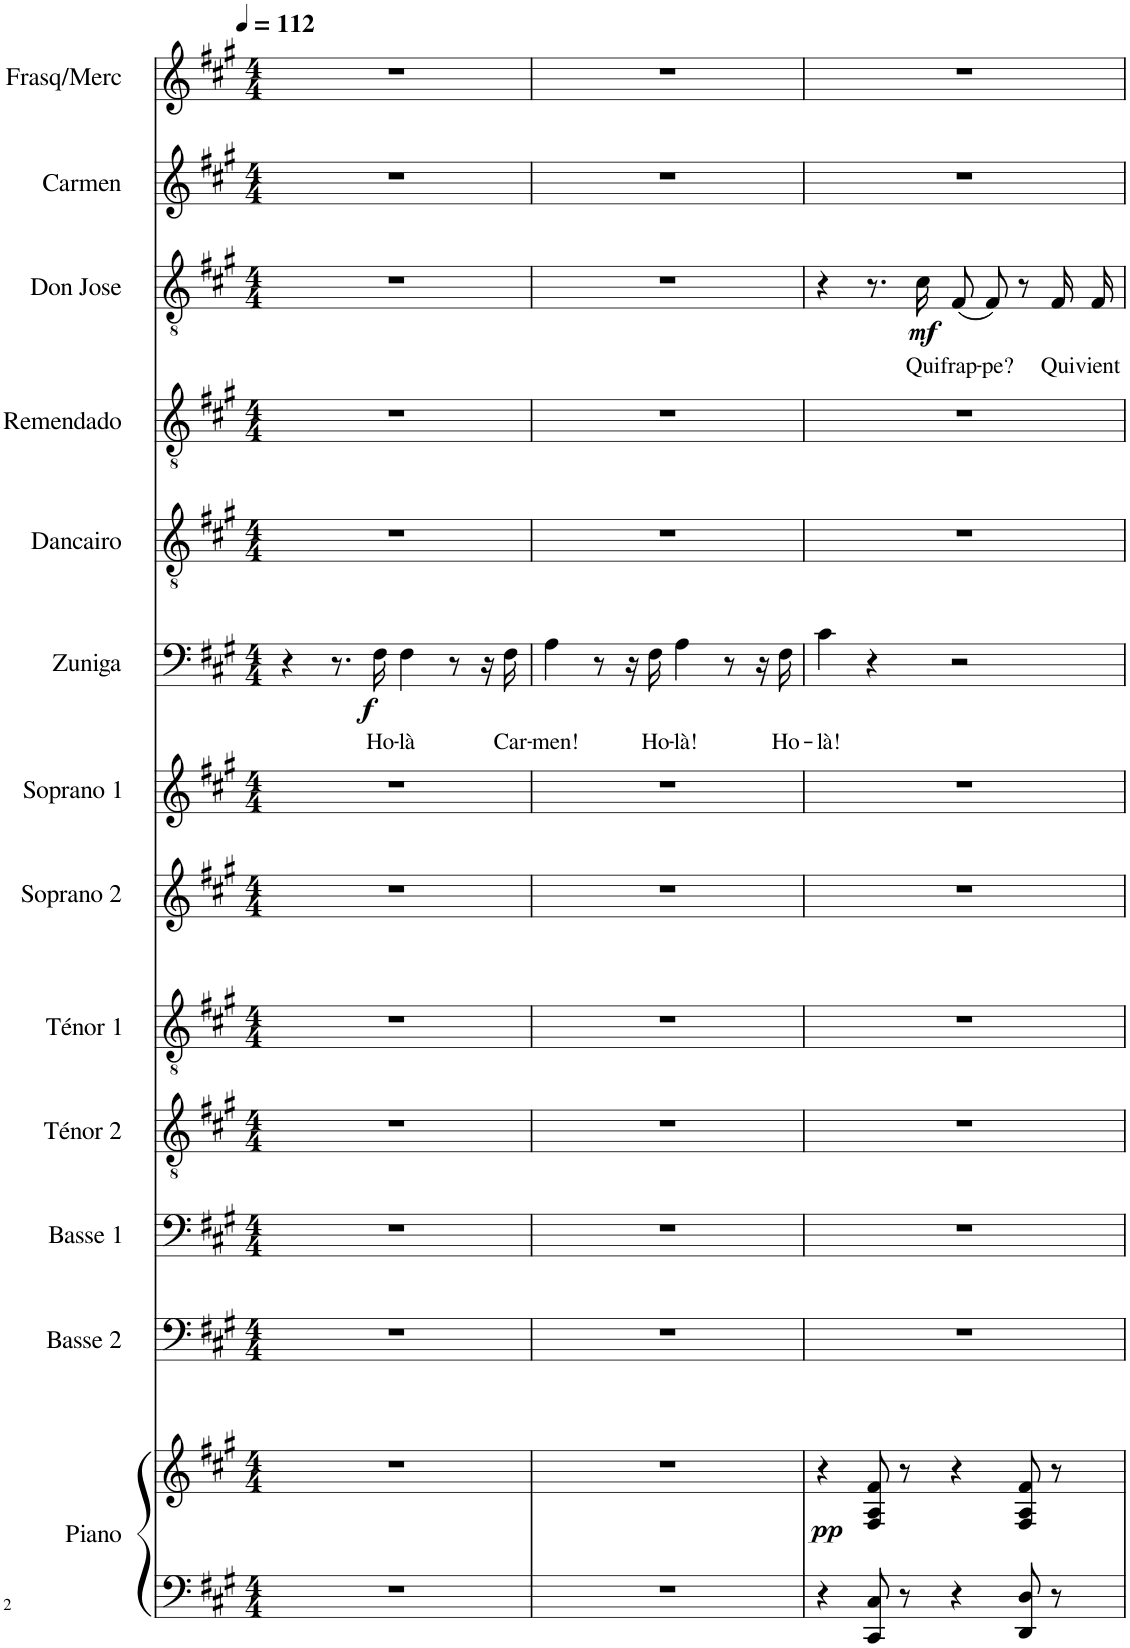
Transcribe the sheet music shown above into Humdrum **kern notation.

**kern	**kern	**dynam	**kern	**text	**dynam	**kern	**text	**dynam
*part3	*part3	*part3	*part2	*part2	*part2	*part1	*part1	*part1
*staff4	*staff3	*staff3/4	*staff2	*staff2	*staff2	*staff1	*staff1	*staff1
*I"Piano	*	*	*I"Zuniga	*	*	*I"Don Jose	*	*
*I'Pia.	*	*	*I'Zun.	*	*	*I'DJ.	*	*
*clefF4	*clefG2	*	*clefF4	*	*	*clefGv2	*	*
*k[f#c#g#]	*k[f#c#g#]	*	*k[f#c#g#]	*	*	*k[f#c#g#]	*	*
*M4/4	*M4/4	*	*M4/4	*	*	*M4/4	*	*
=1	=1	=1	=1	=1	=1	=1	=1	=1
*	*	*	*^	*	*	*	*	*
1r	1r	.	4r	4.ryy	.	.	1r	.	.
.	.	.	8.r	.	.	.	.	.	.
!	!	!	!	!	!	!LO:DY:b	!	!	!
.	.	.	.	2ryy	.	f	.	.	.
!	!	!	!	!	!LO:LY:b	!	!	!	!
.	.	.	16F#\	.	Ho-	.	.	.	.
!	!	!	!	!	!LO:LY:b	!	!	!	!
.	.	.	4F#\	.	-là	.	.	.	.
.	.	.	8r	.	.	.	.	.	.
.	.	.	16r	8ryy	.	.	.	.	.
!	!	!	!	!	!LO:LY:b	!	!	!	!
.	.	.	16F#\	.	Car-	.	.	.	.
=2	=2	=2	=2	=2	=2	=2	=2	=2	=2
!	!	!	!	!	!LO:LY:b	!	!	!	!
*	*	*	*v	*v	*	*	*	*	*
1r	1r	.	4A\	-men!	.	1r	.	.
.	.	.	8r	.	.	.	.	.
.	.	.	16r	.	.	.	.	.
!	!	!	!	!LO:LY:b	!	!	!	!
.	.	.	16F#\	Ho-	.	.	.	.
!	!	!	!	!LO:LY:b	!	!	!	!
.	.	.	4A\	-là!	.	.	.	.
.	.	.	8r	.	.	.	.	.
.	.	.	16r	.	.	.	.	.
!	!	!	!	!LO:LY:b	!	!	!	!
.	.	.	16F#\	Ho-	.	.	.	.
=3	=3	=3	=3	=3	=3	=3	=3	=3
!	!	!LO:DY:b	!	!LO:LY:b	!	!	!	!
4r	4r	pp	4c#\	-là!	.	4r	.	.
8CC#/ 8C#/	8F#/ 8A/ 8f#/	.	4r	.	.	8.r	.	.
8r	8r	.	.	.	.	.	.	.
!	!	!	!	!	!	!	!LO:LY:b	!LO:DY:b
.	.	.	.	.	.	16c#\	Qui	mf
!	!	!	!	!	!	!	!LO:LY:b	!
4r	4r	.	2r	.	.	(8F#/L	frap-	.
!	!	!	!	!	!	!	!LO:LY:b	!
.	.	.	.	.	.	8F#/J)	-pe?	.
8DD/ 8D/	8F#/ 8A/ 8f#/	.	.	.	.	8r	.	.
!	!	!	!	!	!	!	!LO:LY:b	!
8r	8r	.	.	.	.	16F#/LL	Qui	.
!	!	!	!	!	!	!	!LO:LY:b	!
.	.	.	.	.	.	16F#/JJ	vient	.
=	=	=	=	=	=	=	=	=
*-	*-	*-	*-	*-	*-	*-	*-	*-
